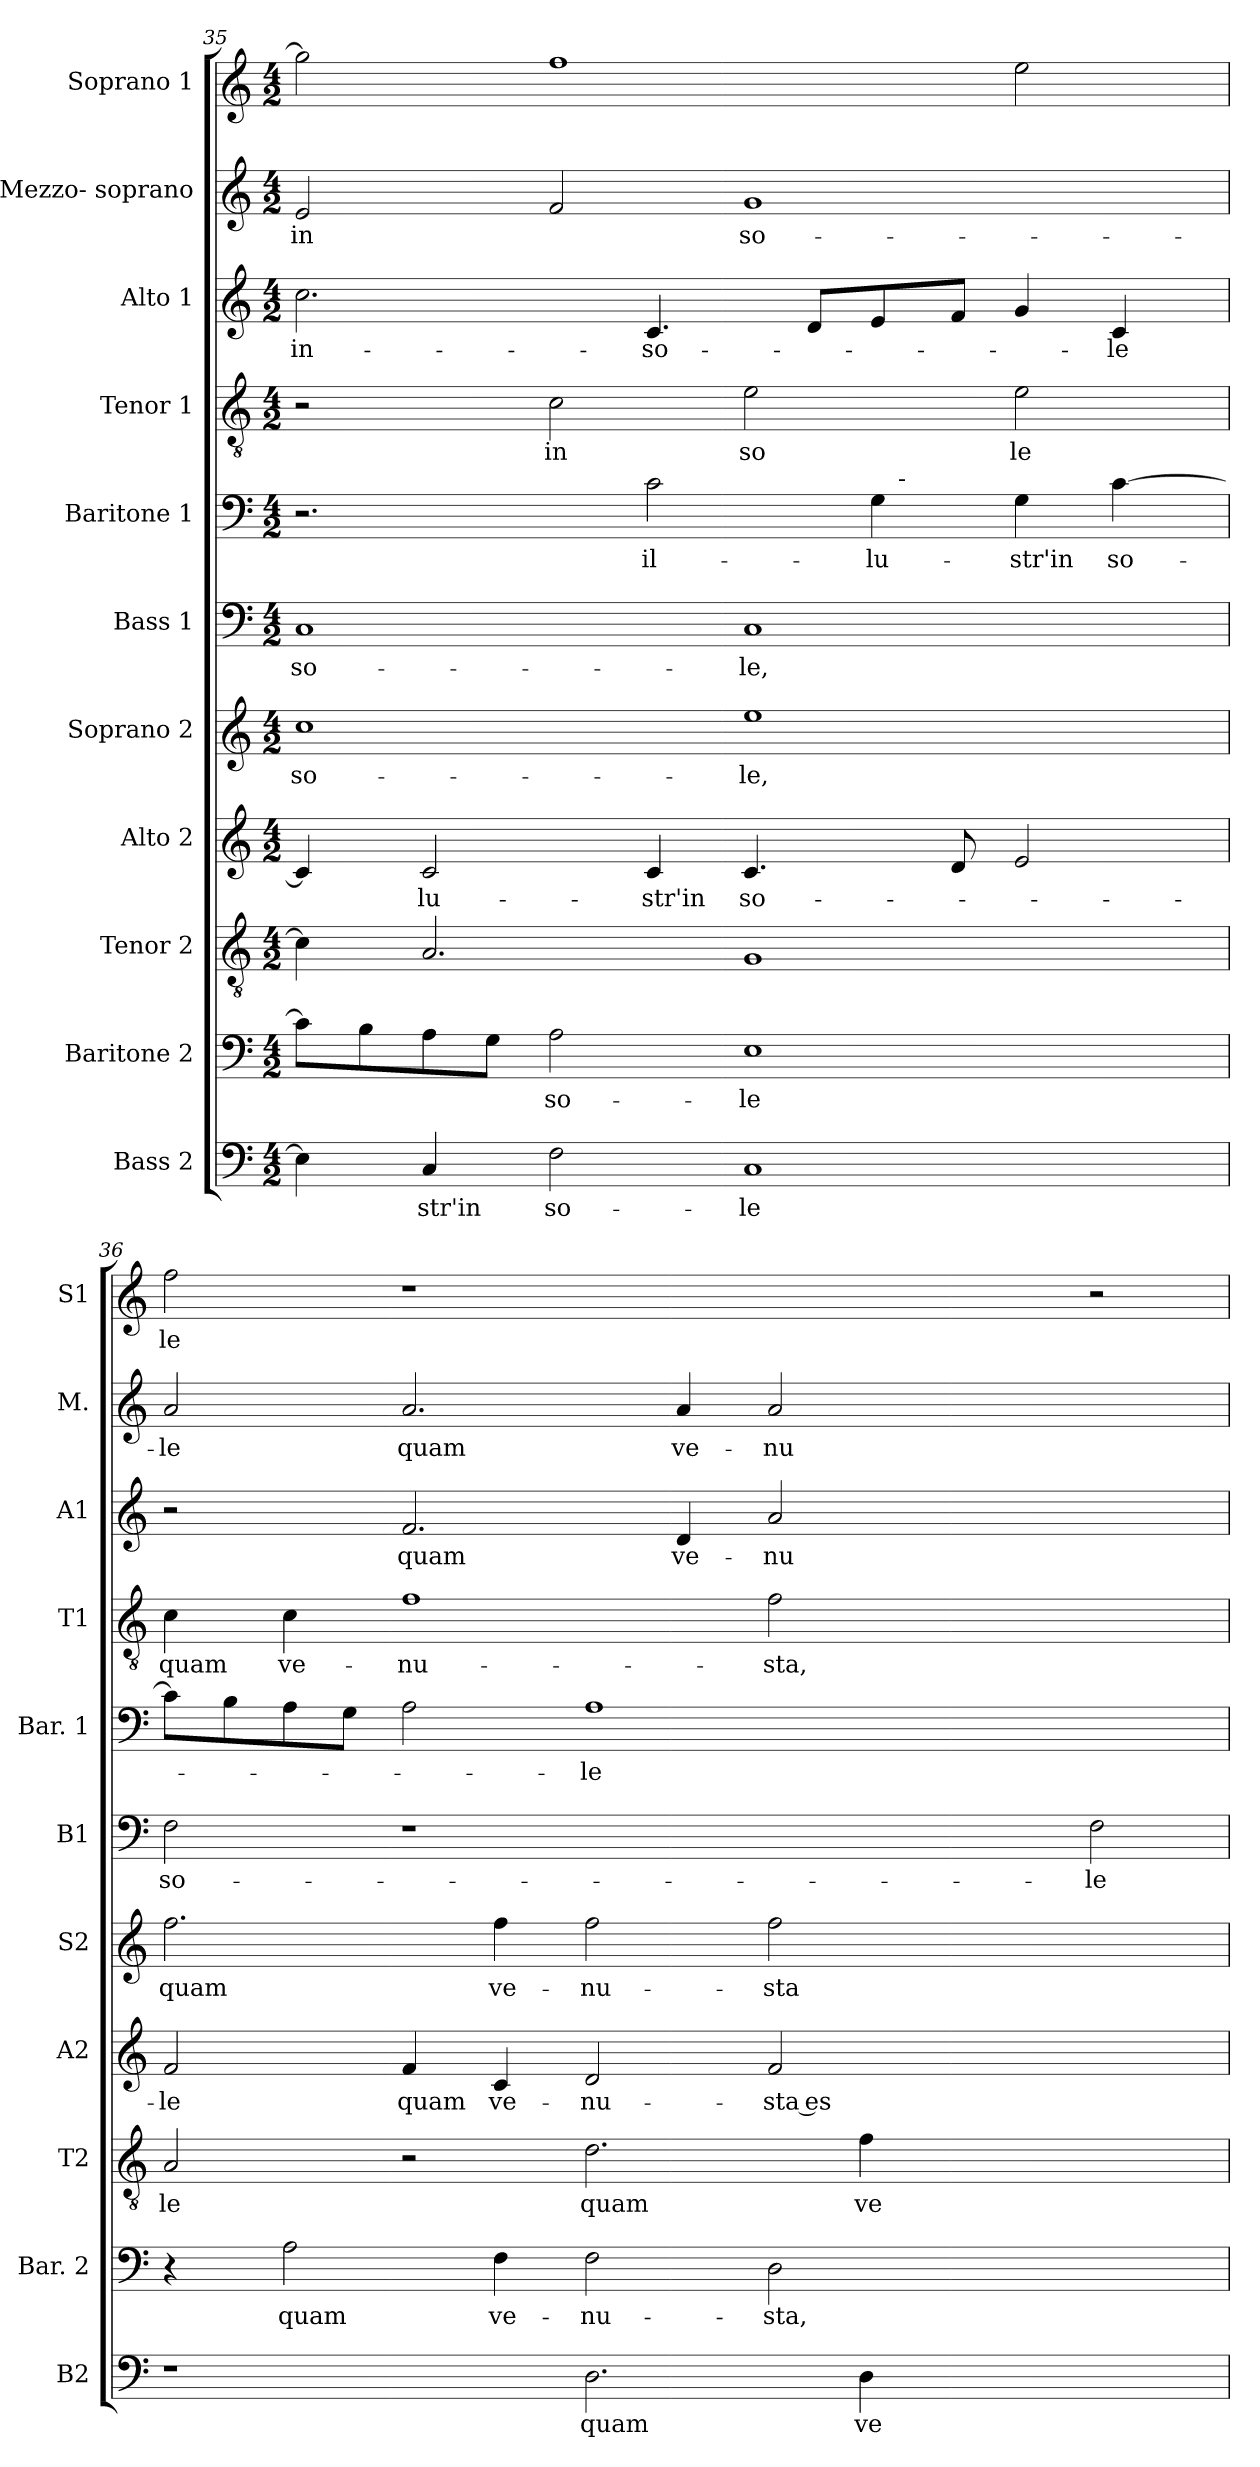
**kern	**text	**kern	**text	**kern	**text	**kern	**text	**kern	**text	**kern	**text	**kern	**text	**kern	**text	**kern	**text	**kern	**text	**kern	**text
*part11	*part11	*part10	*part10	*part9	*part9	*part8	*part8	*part7	*part7	*part6	*part6	*part5	*part5	*part4	*part4	*part3	*part3	*part2	*part2	*part1	*part1
*staff11	*staff11	*staff10	*staff10	*staff9	*staff9	*staff8	*staff8	*staff7	*staff7	*staff6	*staff6	*staff5	*staff5	*staff4	*staff4	*staff3	*staff3	*staff2	*staff2	*staff1	*staff1
*I"Bass 2	*	*I"Baritone 2	*	*I"Tenor 2	*	*I"Alto 2	*	*I"Soprano 2	*	*I"Bass 1	*	*I"Baritone 1	*	*I"Tenor 1	*	*I"Alto 1	*	*I"Mezzo-  soprano	*	*I"Soprano 1	*
*I'B2	*	*I'Bar. 2	*	*I'T2	*	*I'A2	*	*I'S2	*	*I'B1	*	*I'Bar. 1	*	*I'T1	*	*I'A1	*	*I'M.	*	*I'S1	*
*clefF4	*	*clefF4	*	*clefGv2	*	*clefG2	*	*clefG2	*	*clefF4	*	*clefF4	*	*clefGv2	*	*clefG2	*	*clefG2	*	*clefG2	*
*M4/2	*	*M4/2	*	*M4/2	*	*M4/2	*	*M4/2	*	*M4/2	*	*M4/2	*	*M4/2	*	*M4/2	*	*M4/2	*	*M4/2	*
=35	=35	=35	=35	=35	=35	=35	=35	=35	=35	=35	=35	=35	=35	=35	=35	=35	=35	=35	=35	=35	=35
!	!	!	!	!	!	!	!	!	!LO:LY:b:cj	!	!LO:LY:b:cj	!	!	!	!	!	!LO:LY:b:cj	!	!LO:LY:b:cj	!	!
*	*	*	*	*	*	*	*	*	*	*	*	*^	*	*	*	*	*	*	*	*	*
4E\]	.	8c\L]	.	4c\]	.	4c/]	.	1cc	so-	1C	so-	2.r	1ryy	.	2r	.	2.cc\	in-	2e/	-in	2gg\]	.
.	.	8B\	.	.	.	.	.	.	.	.	.	.	.	.	.	.	.	.	.	.	.	.
!	!LO:LY:b:cj	!	!	!	!	!	!LO:LY:b:cj	!	!	!	!	!	!	!	!	!	!	!	!	!	!	!
4C/	-str'in	8A\	.	2.A/	.	2c/	-lu-	.	.	.	.	.	.	.	.	.	.	.	.	.	.	.
.	.	8G\J	.	.	.	.	.	.	.	.	.	.	.	.	.	.	.	.	.	.	.	.
!	!LO:LY:b:cj	!	!LO:LY:b:cj	!	!	!	!	!	!	!	!	!	!	!	!	!LO:LY:b:cj	!	!	!	!	!	!
2F\	so-	2A\	so-	.	.	.	.	.	.	.	.	.	.	.	2c\	in	.	.	2f/	.	1ff	.
!	!	!	!	!	!	!	!LO:LY:b:cj	!	!	!	!	!	!	!LO:LY:b:rj	!	!	!	!LO:LY:b:cj	!	!	!	!
.	.	.	.	.	.	4c/	-str'in	.	.	.	.	2c\	.	il-	.	.	4.c/	-so-	.	.	.	.
!	!LO:LY:b:cj	!	!LO:LY:b:cj	!	!	!	!LO:LY:b:cj	!	!LO:LY:b:cj	!	!LO:LY:b:cj	!	!	!	!	!LO:LY:b:cj	!	!	!	!LO:LY:b:cj	!	!
1C	-le	1E	-le	1G	.	4.c/	so-	1ee	-le,	1C	-le,	.	4ryy	.	2e\	so	.	.	1g	so-	.	.
.	.	.	.	.	.	.	.	.	.	.	.	.	.	.	.	.	8d/L	.	.	.	.	.
!	!	!	!	!	!	!	!	!	!	!	!	!	!	!LO:LY:b:rj	!	!	!	!	!	!	!	!
.	.	.	.	.	.	.	.	.	.	.	.	4G\	32ryy	-lu-	.	.	8e/	.	.	.	.	.
!	!	!	!	!	!	!	!	!	!	!	!	!	!LO:TX:a:t=-	!	!	!	!	!	!	!	!	!
.	.	.	.	.	.	.	.	.	.	.	.	.	2ryy	.	.	.	.	.	.	.	.	.
.	.	.	.	.	.	8d/	.	.	.	.	.	.	.	.	.	.	8f/J	.	.	.	.	.
!	!	!	!	!	!	!	!	!	!	!	!	!	!	!LO:LY:b:cj	!	!LO:LY:b:cj	!	!	!	!	!	!
.	.	.	.	.	.	2e/	.	.	.	.	.	4G\	.	-str'in	2e\	le	4g/	.	.	.	2ee\	.
!	!	!	!	!	!	!	!	!	!	!	!	!	!	!LO:LY:b:rj	!	!	!	!LO:LY:b:cj	!	!	!	!
.	.	.	.	.	.	.	.	.	.	.	.	[>4c\	.	so-	.	.	4c/	-le	.	.	.	.
.	.	.	.	.	.	.	.	.	.	.	.	.	8..ryy	.	.	.	.	.	.	.	.	.
=36	=36	=36	=36	=36	=36	=36	=36	=36	=36	=36	=36	=36	=36	=36	=36	=36	=36	=36	=36	=36	=36	=36
!	!	!	!	!	!LO:LY:b:cj	!	!LO:LY:b:cj	!	!LO:LY:b:cj	!	!LO:LY:b:cj	!	!	!	!	!LO:LY:b:cj	!	!	!	!LO:LY:b:cj	!	!LO:LY:b:cj
*	*	*	*	*	*	*	*	*	*	*	*	*v	*v	*	*	*	*	*	*	*	*	*
1r	.	4r	.	2A/	-le	2f/	-le	2.ff\	quam	2F\	so-	8c\L]	.	4c\	quam	2r	.	2a/	-le	2ff\	-le
.	.	.	.	.	.	.	.	.	.	.	.	8B\	.	.	.	.	.	.	.	.	.
!	!	!	!LO:LY:b:cj	!	!	!	!	!	!	!	!	!	!	!	!LO:LY:b:cj	!	!	!	!	!	!
.	.	2A\	quam	.	.	.	.	.	.	.	.	8A\	.	4c\	ve-	.	.	.	.	.	.
.	.	.	.	.	.	.	.	.	.	.	.	8G\J	.	.	.	.	.	.	.	.	.
!	!	!	!	!	!	!	!LO:LY:b:cj	!	!	!LO:N:vis=1	!	!	!	!	!LO:LY:b:cj	!	!LO:LY:b:cj	!	!LO:LY:b:cj	!LO:N:vis=1	!
.	.	.	.	2r	.	4f/	quam	.	.	0r	.	2A\	.	1f	-nu-	2.f/	quam	2.a/	quam	0r	.
!	!	!	!LO:LY:b:cj	!	!	!	!LO:LY:b:cj	!	!LO:LY:b:cj	!	!	!	!	!	!	!	!	!	!	!	!
.	.	4F\	ve-	.	.	4c/	ve-	4ff\	ve-	.	.	.	.	.	.	.	.	.	.	.	.
!	!LO:LY:b:cj	!	!LO:LY:b:cj	!	!LO:LY:b:cj	!	!LO:LY:b:cj	!	!LO:LY:b:cj	!	!	!	!LO:LY:b:rj	!	!	!	!	!	!	!	!
2.D\	quam	2F\	-nu-	2.d\	quam	2d/	-nu-	2ff\	-nu-	.	.	1A	-le	.	.	.	.	.	.	.	.
!	!	!	!	!	!	!	!	!	!	!	!	!	!	!	!	!	!LO:LY:b:cj	!	!LO:LY:b:cj	!	!
.	.	.	.	.	.	.	.	.	.	.	.	.	.	.	.	4d/	ve-	4a/	ve-	.	.
!	!	!	!LO:LY:b:cj	!	!	!	!LO:LY:b:rj	!	!LO:LY:b:cj	!	!	!	!	!	!LO:LY:b:cj	!	!LO:LY:b:cj	!	!LO:LY:b:cj	!	!
.	.	2D\	-sta,	.	.	2f/	-sta es	2ff\	-sta	.	.	.	.	2f\	-sta,	2a/	-nu-	2a/	-nu-	.	.
!	!LO:LY:b:cj	!	!	!	!LO:LY:b:cj	!	!	!	!	!	!	!	!	!	!	!	!	!	!	!	!
4D\	ve-	.	.	4f\	ve-	.	.	.	.	.	.	.	.	.	.	.	.	.	.	.	.
1ryy	.	1ryy	.	1ryy	.	1ryy	.	1ryy	.	.	.	1ryy	.	1ryy	.	1ryy	.	1ryy	.	.	.
!	!	!	!	!	!	!	!	!	!	!	!LO:LY:b:cj	!	!	!	!	!	!	!	!	!	!
.	.	.	.	.	.	.	.	.	.	2F\	-le	.	.	.	.	.	.	.	.	2r	.
=	=	=	=	=	=	=	=	=	=	=	=	=	=	=	=	=	=	=	=	=	=
*-	*-	*-	*-	*-	*-	*-	*-	*-	*-	*-	*-	*-	*-	*-	*-	*-	*-	*-	*-	*-	*-
